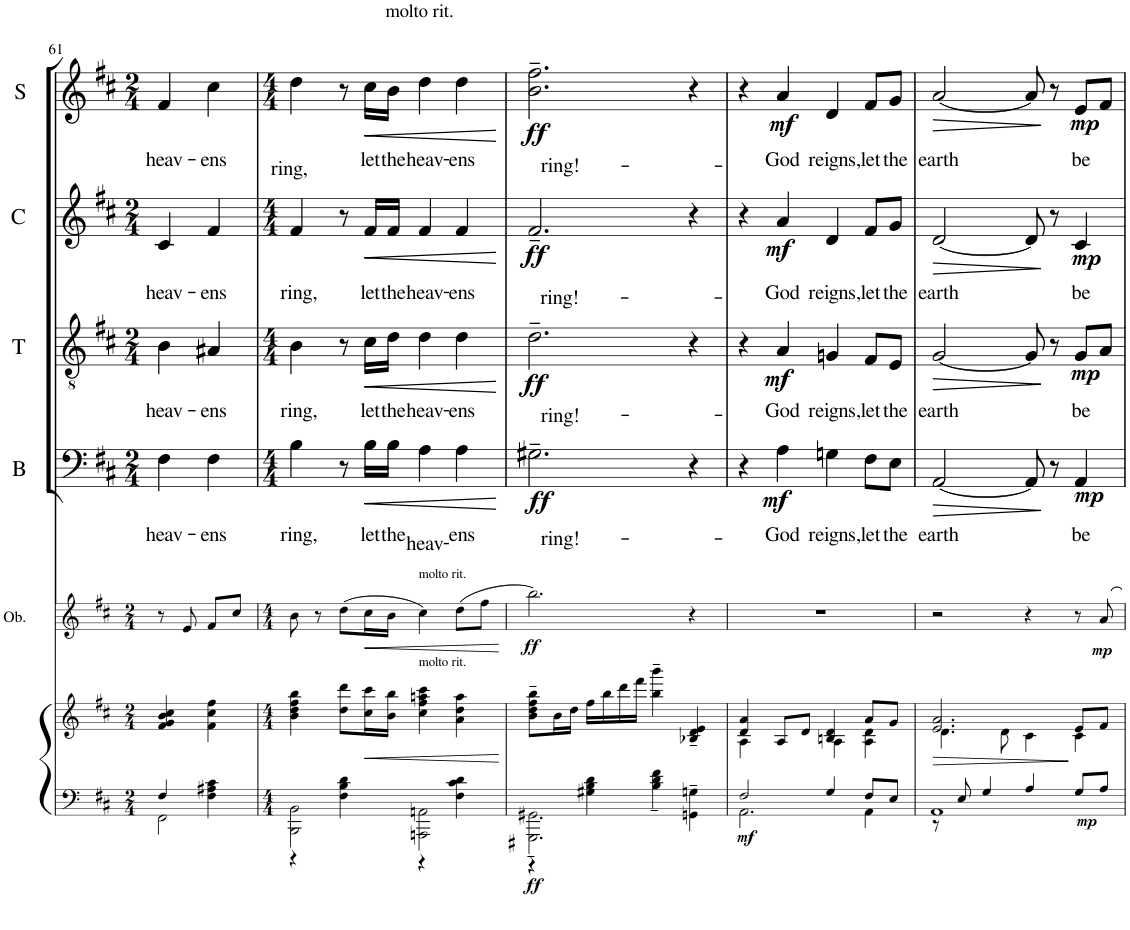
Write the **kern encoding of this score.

**kern	**dynam	**kern	**dynam	**kern	**dynam	**kern	**text	**dynam	**kern	**text	**dynam	**kern	**text	**dynam	**kern	**text	**dynam
*part7	*part7	*part6	*part6	*part5	*part5	*part4	*part4	*part4	*part3	*part3	*part3	*part2	*part2	*part2	*part1	*part1	*part1
*staff7	*staff7	*staff6	*staff6	*staff5	*staff5	*staff4	*staff4	*staff4	*staff3	*staff3	*staff3	*staff2	*staff2	*staff2	*staff1	*staff1	*staff1
*I"Staff-1	*	*I"Organo	*	*I"Oboe	*	*I"Bassi	*	*	*I"Tenori	*	*	*I"Contralti	*	*	*I"Soprani	*	*
*	*	*	*	*I'Ob.	*	*I'B	*	*	*I'T	*	*	*I'C	*	*	*I'S	*	*
!!LO:PB:g=z
*clefF4	*	*clefG2	*	*clefG2	*	*clefF4	*	*	*clefGv2	*	*	*clefG2	*	*	*clefG2	*	*
*	*	*	*	*	*	*	*	*	*	*	*	*	*	*	*Trd1c2	*	*
*k[f#c#]	*	*k[f#c#]	*	*k[f#c#]	*	*k[f#c#]	*	*	*k[f#c#]	*	*	*k[f#c#]	*	*	*k[f#c#]	*	*
*M2/4	*	*M2/4	*	*M2/4	*	*M2/4	*	*	*M2/4	*	*	*M2/4	*	*	*M2/4	*	*
=61	=61	=61	=61	=61	=61	=61	=61	=61	=61	=61	=61	=61	=61	=61	=61	=61	=61
*^	*	*	*	*	*	*	*	*	*	*	*	*	*	*	*	*	*
!	!	!	!	!	!	!	!	!LO:LY:b	!	!	!LO:LY:b	!	!	!LO:LY:b	!	!	!LO:LY:b	!
2FF#\	4F#/	.	4f#/ 4g/ 4b/ 4cc#/	.	8r	.	4F#\	heav-	.	4B\	heav-	.	4c#/	heav-	.	4f#/	heav-	.
.	.	.	.	.	8e/	.	.	.	.	.	.	.	.	.	.	.	.	.
!	!	!	!	!	!	!	!	!LO:LY:b	!	!	!LO:LY:b	!	!	!LO:LY:b	!	!	!LO:LY:b	!
.	4F#\ 4A#X\ 4c#\	.	4f#\ 4cc#\ 4ff#\	.	8f#/L	.	4F#\	-ens	.	4A#X/	-ens	.	4f#/	-ens	.	4cc#\	-ens	.
.	.	.	.	.	8cc#/J	.	.	.	.	.	.	.	.	.	.	.	.	.
=62	=62	=62	=62	=62	=62	=62	=62	=62	=62	=62	=62	=62	=62	=62	=62	=62	=62	=62
*M4/4	*	*	*M4/4	*	*M4/4	*	*M4/4	*	*	*M4/4	*	*	*M4/4	*	*	*M4/4	*	*
!	!	!	!	!	!	!	!	!LO:LY:b	!	!	!LO:LY:b	!	!	!LO:LY:b	!	!	!LO:LY:b	!
2BBB\ 2BB\	4r	.	4b\ 4dd\ 4ff#\ 4bb\	.	8b\	.	4B\	ring,	.	4B\	ring,	.	4f#/	ring,	.	4dd\	ring,	.
.	.	.	.	.	8r	.	.	.	.	.	.	.	.	.	.	.	.	.
.	4F#\ 4B\ 4d\	.	8dd\ 8ddd\L	.	(8dd\L	.	8r	.	.	8r	.	.	8r	.	.	8r	.	.
!	!	!	!	!	!	!	!	!	!	!	!	!	!	!	!	!LO:TX:a:t=molto rit.	!	!
!	!	!	!	!LO:HP:b	!	!LO:HP:b	!	!LO:LY:b	!LO:HP:b	!	!LO:LY:b	!LO:HP:b	!	!LO:LY:b	!LO:HP:b	!	!LO:LY:b	!LO:HP:b
.	.	.	16cc#\ 16ccc#\L	<	16cc#\L	<	16B\LL	let	<	16c#\LL	let	<	16f#/LL	let	<	16cc#\LL	let	<
!	!	!	!	!	!	!	!	!LO:LY:b	!	!	!LO:LY:b	!	!	!LO:LY:b	!	!	!LO:LY:b	!
.	.	.	16b\ 16bb\JJ	.	16b\JJ	.	16B\JJ	the	.	16d\JJ	the	.	16f#/JJ	the	.	16b\JJ	the	.
!	!	!	!	!	!LO:TX:a:t=molto rit.	!	!	!	!	!	!	!	!	!	!	!	!	!
!	!	!	!LO:TX:a:t=molto rit.	!	!	!	!	!	!	!	!	!	!	!	!	!	!	!
!	!	!	!	!	!	!	!	!LO:LY:b	!	!	!LO:LY:b	!	!	!LO:LY:b	!	!	!LO:LY:b	!
2AAAn\ 2AAn\	4r	.	4cc#\ 4ff#\ 4aan\ 4ccc#\	.	4cc#\)	.	4A\	heav-	.	4d\	heav-	.	4f#/	heav-	.	4dd\	heav-	.
!	!	!	!	!	!	!	!	!LO:LY:b	!	!	!LO:LY:b	!	!	!LO:LY:b	!	!	!LO:LY:b	!
.	4F#\ 4c#\ 4d\	.	4a\ 4dd\ 4aa\	.	(8dd\L	.	4A\	-ens	.	4d\	-ens	.	4f#/	-ens	.	4dd\	-ens	.
.	.	.	.	.	8ff#\J	.	.	.	.	.	.	.	.	.	.	.	.	.
*v	*v	*	*	*	*	*	*	*	*	*	*	*	*	*	*	*	*	*
.	.	.	.	.	[	.	.	[	.	.	[	.	.	[	.	.	[
=63	=63	=63	=63	=63	=63	=63	=63	=63	=63	=63	=63	=63	=63	=63	=63	=63	=63
*^	*	*	*	*	*	*	*	*	*	*	*	*	*	*	*	*	*
!	!	!LO:DY:b	!	!	!	!LO:DY:b	!	!LO:LY:b	!LO:DY:b	!	!LO:LY:b	!LO:DY:b	!	!LO:LY:b	!LO:DY:b	!	!LO:LY:b	!LO:DY:b
2.GGG#X\~ 2.GG#X\~	4r	ff	8b\~ 8dd\~ 8ff#\~ 8bb\~L	.	2.bb\)	ff	2.G#X~\	ring!-	ff	2.d~\	ring!-	ff	2.f#~/	ring!-	ff	2.b\~ 2.ff#\~	ring!-	ff
.	.	.	16b\L	.	.	.	.	.	.	.	.	.	.	.	.	.	.	.
.	.	.	16dd\JJ	.	.	.	.	.	.	.	.	.	.	.	.	.	.	.
.	4G#X\ 4B\ 4d\	.	16ff#\LL	.	.	.	.	.	.	.	.	.	.	.	.	.	.	.
.	.	.	16bb\	.	.	.	.	.	.	.	.	.	.	.	.	.	.	.
.	.	.	16ddd\	.	.	.	.	.	.	.	.	.	.	.	.	.	.	.
.	.	.	16fff#\JJ	.	.	.	.	.	.	.	.	.	.	.	.	.	.	.
.	4B\~ 4d\~ 4f#\~	.	4bb\~ 4bbb\~	.	.	.	.	.	.	.	.	.	.	.	.	.	.	.
4GGn\~ 4Gn\~	4ryy	.	4B-X/~ 4d/~ 4e/~	.	4r	.	4r	.	.	4r	.	.	4r	.	.	4r	.	.
=64	=64	=64	=64	=64	=64	=64	=64	=64	=64	=64	=64	=64	=64	=64	=64	=64	=64	=64
*	*	*	*^	*	*	*	*	*	*	*	*	*	*	*	*	*	*	*
!	!	!LO:DY:b	!	!	!	!	!	!	!	!	!	!	!	!	!	!	!	!	!
2.AA\	2F#/	mf	4d/ 4a/	4A\	.	1r	.	4r	.	.	4r	.	.	4r	.	.	4r	.	.
!	!	!	!	!	!	!	!	!	!LO:LY:b	!LO:DY:b	!	!LO:LY:b	!LO:DY:b	!	!LO:LY:b	!LO:DY:b	!	!LO:LY:b	!LO:DY:b
.	.	.	8A/L	4ryy	.	.	.	4A\	God	mf	4A/	God	mf	4a/	God	mf	4a/	God	mf
.	.	.	8d/J	.	.	.	.	.	.	.	.	.	.	.	.	.	.	.	.
!	!	!	!	!	!	!	!	!	!LO:LY:b	!	!	!LO:LY:b	!	!	!LO:LY:b	!	!	!LO:LY:b	!
.	4G/	.	4Bn/ 4d/	4A\	.	.	.	4Gn\	reigns,	.	4Gn/	reigns,	.	4d/	reigns,	.	4d/	reigns,	.
!	!	!	!	!	!	!	!	!	!LO:LY:b	!	!	!LO:LY:b	!	!	!LO:LY:b	!	!	!LO:LY:b	!
4AA\	8F#/L	.	8a/L	4A\ 4d\	.	.	.	8F#\L	let	.	8F#/L	let	.	8f#/L	let	.	8f#/L	let	.
!	!	!	!	!	!	!	!	!	!LO:LY:b	!	!	!LO:LY:b	!	!	!LO:LY:b	!	!	!LO:LY:b	!
.	8E/J	.	8g/J	.	.	.	.	8E\J	the	.	8E/J	the	.	8g/J	the	.	8g/J	the	.
=65	=65	=65	=65	=65	=65	=65	=65	=65	=65	=65	=65	=65	=65	=65	=65	=65	=65	=65	=65
!	!	!	!	!	!	!	!	!	!LO:LY:b	!LO:HP:b	!	!LO:LY:b	!LO:HP:b	!	!LO:LY:b	!LO:HP:b	!	!LO:LY:b	!LO:HP:b
1AA	8r	.	2.e/ 2.a/	4.d\	.	2r	.	[2AA/	earth	>	[2G/	earth	>	[2d/	earth	>	[2a/	earth	>
.	8E/	.	.	.	.	.	.	.	.	.	.	.	.	.	.	.	.	.	.
.	4G/	.	.	.	.	.	.	.	.	.	.	.	.	.	.	.	.	.	.
.	.	.	.	8d\	.	.	.	.	.	.	.	.	.	.	.	.	.	.	.
.	4A/	.	.	4c#\	.	4r	.	8AA/]	.	.	8G/]	.	.	8d/]	.	.	8a/]	.	.
.	.	.	.	.	.	.	.	8r	.	]	8r	.	]	8r	.	]	8r	.	]
!	!	!LO:DY:b	!	!	!	!	!	!	!LO:LY:b	!LO:DY:b	!	!LO:LY:b	!LO:DY:b	!	!LO:LY:b	!LO:DY:b	!	!LO:LY:b	!LO:DY:b
.	8G/L	mp	8e/L	4c#\	[	8r	.	4AA/	be	mp	8G/L	be	mp	4c#/	be	mp	8e/L	be	mp
!	!	!	!	!	!	!	!LO:DY:b	!	!	!	!	!	!	!	!	!	!	!	!
.	8A/J	.	8f#/J	.	.	8a/	mp	.	.	.	8A/J	.	.	.	.	.	8f#/J	.	.
*v	*v	*	*	*	*	*	*	*	*	*	*	*	*	*	*	*	*	*	*
*	*	*v	*v	*	*	*	*	*	*	*	*	*	*	*	*	*	*	*
=	=	=	=	=	=	=	=	=	=	=	=	=	=	=	=	=	=
*-	*-	*-	*-	*-	*-	*-	*-	*-	*-	*-	*-	*-	*-	*-	*-	*-	*-
